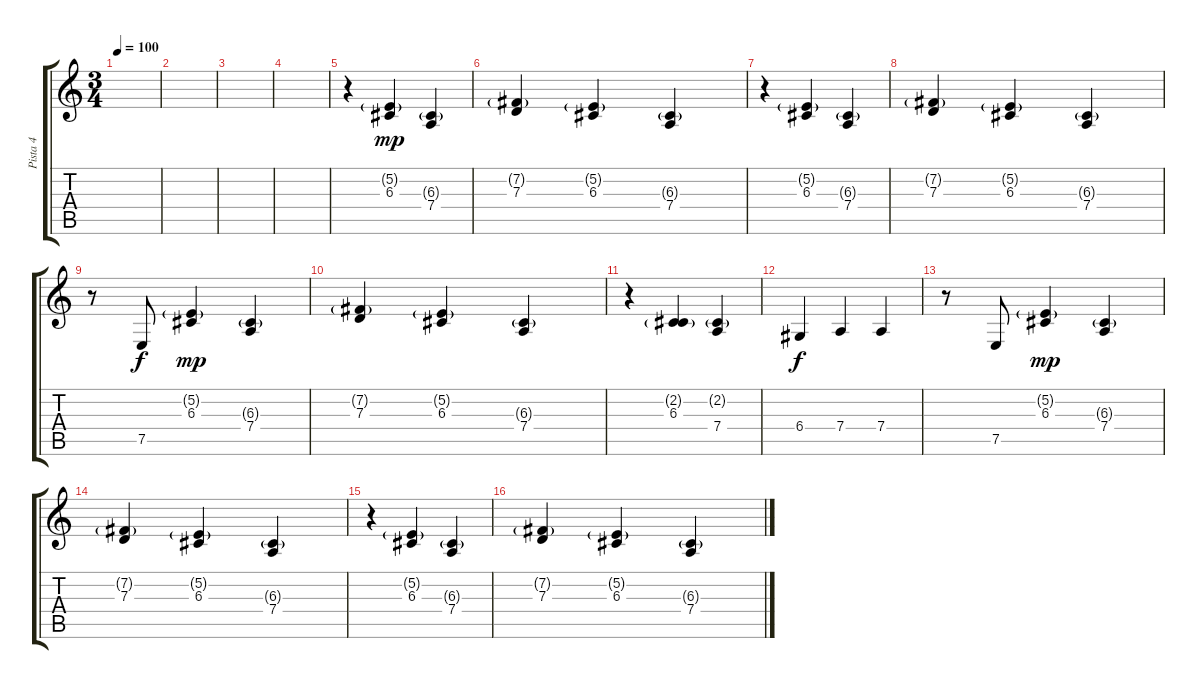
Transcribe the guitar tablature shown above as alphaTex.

\track ("Pista 4" "Pista 4") {instrument clarinet}
\staff {score tabs}
\tuning (E4 B3 G3 D3 A2 E2) {hide}
\ts (3 4)
\tempo 100
\clef g2
\ks c
|
|
|
|
r.4 (5.2{g} 6.3).4{dy mp} (6.3{g} 7.4).4 |
(7.2{g} 7.3).4 (5.2{g} 6.3).4 (6.3{g} 7.4).4 |
r.4 (5.2{g} 6.3).4 (6.3{g} 7.4).4 |
(7.2{g} 7.3).4 (5.2{g} 6.3).4 (6.3{g} 7.4).4 |
r.8 7.5.8{dy f} (5.2{g} 6.3).4{dy mp} (6.3{g} 7.4).4 |
(7.2{g} 7.3).4 (5.2{g} 6.3).4 (6.3{g} 7.4).4 |
r.4 (2.2{g} 6.3).4 (2.2{g} 7.4).4 |
6.4.4{dy f} 7.4.4 7.4.4 |
r.8 7.5.8 (5.2{g} 6.3).4{dy mp} (6.3{g} 7.4).4 |
(7.2{g} 7.3).4 (5.2{g} 6.3).4 (6.3{g} 7.4).4 |
r.4 (5.2{g} 6.3).4 (6.3{g} 7.4).4 |
(7.2{g} 7.3).4 (5.2{g} 6.3).4 (6.3{g} 7.4).4
